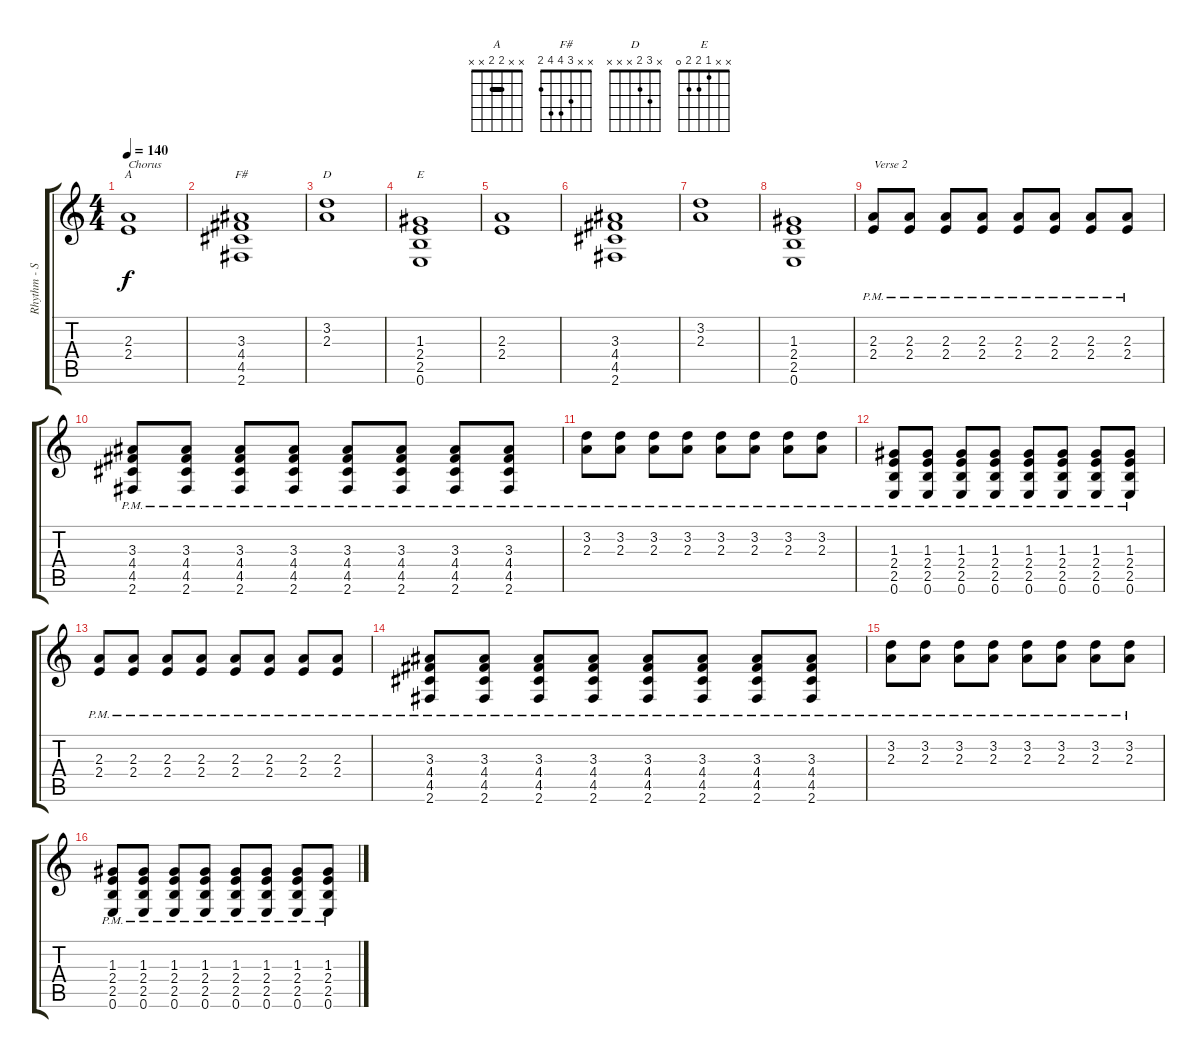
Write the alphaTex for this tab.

\track ("Rhythm - Steve Jones" "Rhythm - S") {instrument distortionguitar}
\staff {score tabs}
\tuning (E4 B3 G3 D3 A2 E2) {hide}
\chord ("A" x x 2 2 x x) {barre 2}
\chord ("F#" x x 3 4 4 2)
\chord ("D" x 3 2 x x x)
\chord ("E" x x 1 2 2 0)
\ts (4 4)
\tempo 140
\clef g2
\ks c
(2.3 2.4).1{ch "A" txt "Chorus" dy f} |
(3.3 4.4 4.5 2.6).1{ch "F#"} |
(3.2 2.3).1{ch "D"} |
(1.3 2.4 2.5 0.6).1{ch "E"} |
(2.3 2.4).1 |
(3.3 4.4 4.5 2.6).1 |
(3.2 2.3).1 |
(1.3 2.4 2.5 0.6).1 |
(2.3{pm} 2.4{pm}).8{txt "Verse 2"} (2.3{pm} 2.4{pm}).8 (2.3{pm} 2.4{pm}).8 (2.3{pm} 2.4{pm}).8 (2.3{pm} 2.4{pm}).8 (2.3{pm} 2.4{pm}).8 (2.3{pm} 2.4{pm}).8 (2.3{pm} 2.4{pm}).8 |
(3.3{pm} 4.4{pm} 4.5{pm} 2.6{pm}).8 (3.3{pm} 4.4{pm} 4.5{pm} 2.6{pm}).8 (3.3{pm} 4.4{pm} 4.5{pm} 2.6{pm}).8 (3.3{pm} 4.4{pm} 4.5{pm} 2.6{pm}).8 (3.3{pm} 4.4{pm} 4.5{pm} 2.6{pm}).8 (3.3{pm} 4.4{pm} 4.5{pm} 2.6{pm}).8 (3.3{pm} 4.4{pm} 4.5{pm} 2.6{pm}).8 (3.3{pm} 4.4{pm} 4.5{pm} 2.6{pm}).8 |
(3.2{pm} 2.3{pm}).8 (3.2{pm} 2.3{pm}).8 (3.2{pm} 2.3{pm}).8 (3.2{pm} 2.3{pm}).8 (3.2{pm} 2.3{pm}).8 (3.2{pm} 2.3{pm}).8 (3.2{pm} 2.3{pm}).8 (3.2{pm} 2.3{pm}).8 |
(1.3{pm} 2.4{pm} 2.5{pm} 0.6{pm}).8 (1.3{pm} 2.4{pm} 2.5{pm} 0.6{pm}).8 (1.3{pm} 2.4{pm} 2.5{pm} 0.6{pm}).8 (1.3{pm} 2.4{pm} 2.5{pm} 0.6{pm}).8 (1.3{pm} 2.4{pm} 2.5{pm} 0.6{pm}).8 (1.3{pm} 2.4{pm} 2.5{pm} 0.6{pm}).8 (1.3{pm} 2.4{pm} 2.5{pm} 0.6{pm}).8 (1.3{pm} 2.4{pm} 2.5{pm} 0.6{pm}).8 |
(2.3{pm} 2.4{pm}).8 (2.3{pm} 2.4{pm}).8 (2.3{pm} 2.4{pm}).8 (2.3{pm} 2.4{pm}).8 (2.3{pm} 2.4{pm}).8 (2.3{pm} 2.4{pm}).8 (2.3{pm} 2.4{pm}).8 (2.3{pm} 2.4{pm}).8 |
(3.3{pm} 4.4{pm} 4.5{pm} 2.6{pm}).8 (3.3{pm} 4.4{pm} 4.5{pm} 2.6{pm}).8 (3.3{pm} 4.4{pm} 4.5{pm} 2.6{pm}).8 (3.3{pm} 4.4{pm} 4.5{pm} 2.6{pm}).8 (3.3{pm} 4.4{pm} 4.5{pm} 2.6{pm}).8 (3.3{pm} 4.4{pm} 4.5{pm} 2.6{pm}).8 (3.3{pm} 4.4{pm} 4.5{pm} 2.6{pm}).8 (3.3{pm} 4.4{pm} 4.5{pm} 2.6{pm}).8 |
(3.2{pm} 2.3{pm}).8 (3.2{pm} 2.3{pm}).8 (3.2{pm} 2.3{pm}).8 (3.2{pm} 2.3{pm}).8 (3.2{pm} 2.3{pm}).8 (3.2{pm} 2.3{pm}).8 (3.2{pm} 2.3{pm}).8 (3.2{pm} 2.3{pm}).8 |
(1.3{pm} 2.4{pm} 2.5{pm} 0.6{pm}).8 (1.3{pm} 2.4{pm} 2.5{pm} 0.6{pm}).8 (1.3{pm} 2.4{pm} 2.5{pm} 0.6{pm}).8 (1.3{pm} 2.4{pm} 2.5{pm} 0.6{pm}).8 (1.3{pm} 2.4{pm} 2.5{pm} 0.6{pm}).8 (1.3{pm} 2.4{pm} 2.5{pm} 0.6{pm}).8 (1.3{pm} 2.4{pm} 2.5{pm} 0.6{pm}).8 (1.3{pm} 2.4{pm} 2.5{pm} 0.6{pm}).8
